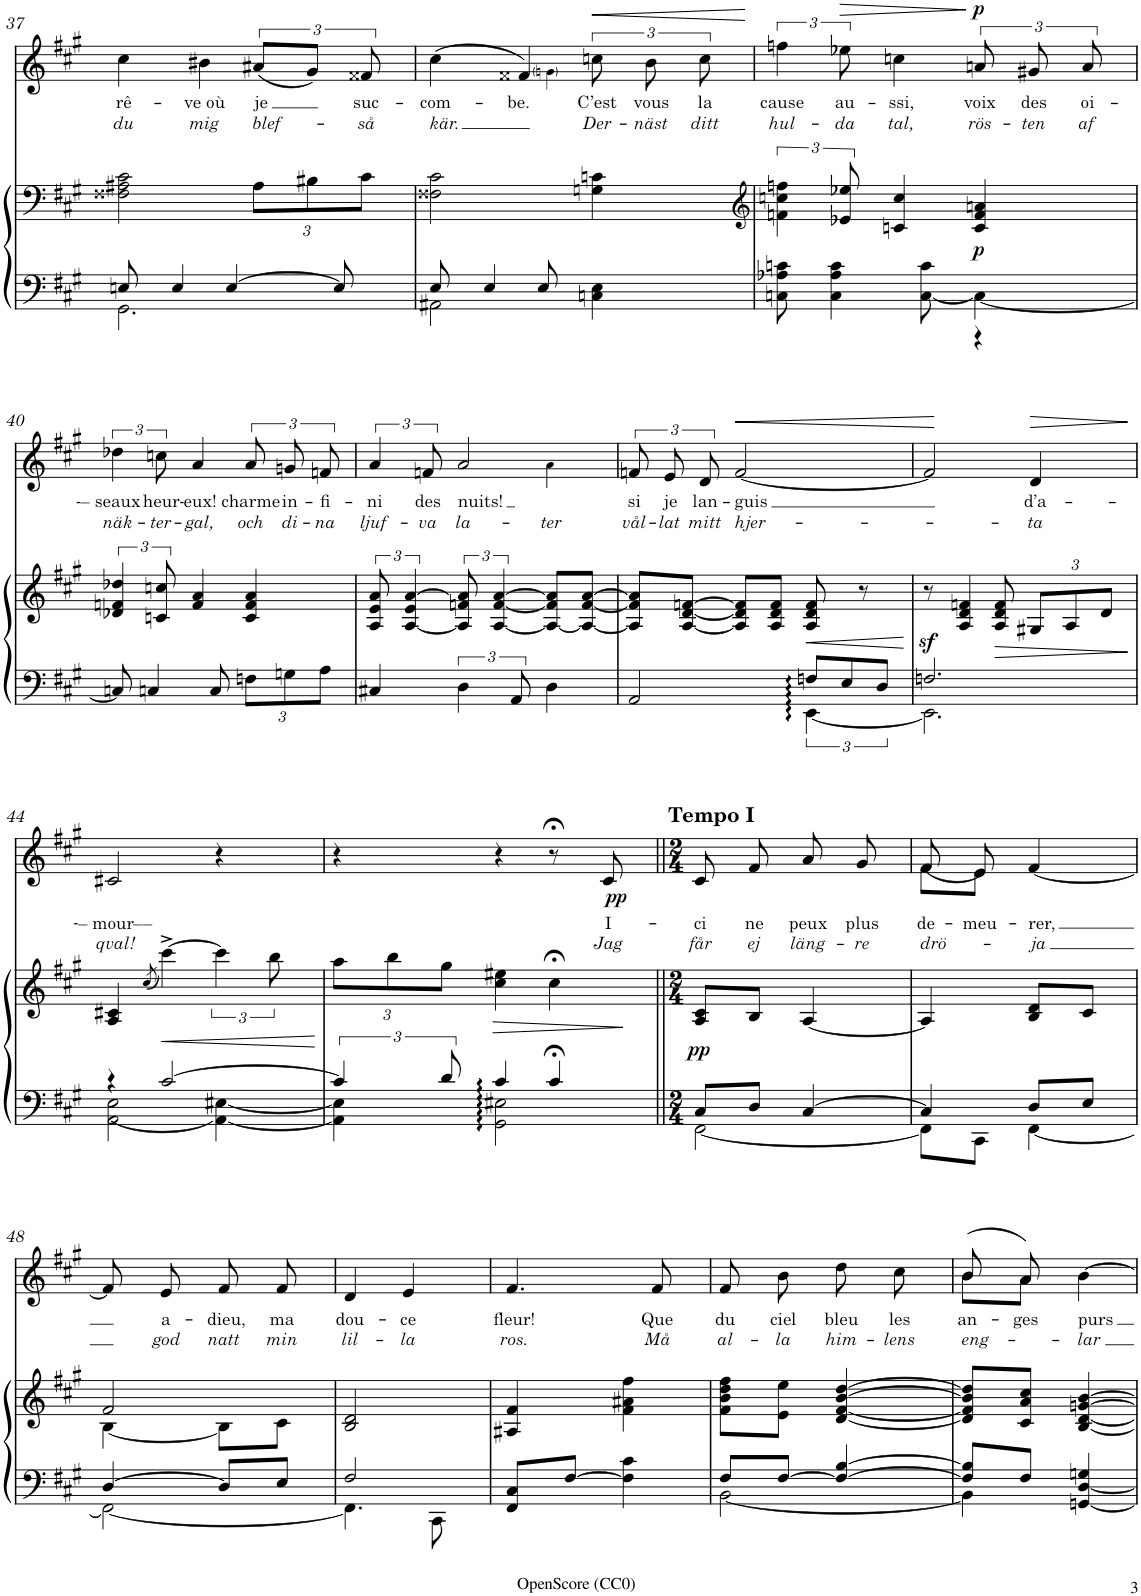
**kern	**kern	**dynam	**kern	**text	**text	**dynam
*part2	*part2	*part2	*part1	*part1	*part1	*part1
*staff3	*staff2	*staff2/3	*staff1	*staff1	*staff1	*staff1
*I"Piano	*	*	*I"Voice	*	*	*
*I'Pno	*	*	*	*	*	*
!!LO:PB:g=z
*clefF4	*clefF4	*	*clefG2	*	*	*
*k[f#c#g#]	*k[f#c#g#]	*	*k[f#c#g#]	*	*	*
*M3/4	*M3/4	*	*M3/4	*	*	*
=37	=37	=37	=37	=37	=37	=37
*^	*	*	*	*	*	*
!	!	!	!	!	!LO:LY:b	!LO:LY:b	!
8En/	2.GG#\	2F##X\ 2A#X\ 2c#\	.	4cc#\	rê-	du	.
4E/	.	.	.	.	.	.	.
!	!	!	!	!	!LO:LY:b	!LO:LY:b	!
.	.	.	.	4b#X\	-ve où	mig	.
[4E/	.	.	.	.	.	.	.
*	*	*Xbrackettup	*	*	*	*	*
!	!	!	!	!	!LO:LY:b	!LO:LY:b	!
.	.	12A#\L	.	(12a#X/L	je	blef-	.
.	.	12B#X\	.	12g#/J)	.	.	.
8E/]	.	.	.	.	.	.	.
!	!	!	!	!	!LO:LY:b	!LO:LY:b	!
.	.	12c#\J	.	12f##X/	suc-	-så	.
=38	=38	=38	=38	=38	=38	=38	=38
!	!	!	!	!	!LO:LY:b	!LO:LY:b	!
*	*	*	*	*^	*	*	*
8E/	2AA#X\	2F##X\ 2c#\	.	(4cc#\	4ryy	-com-	kär.	.
4E/	.	.	.	.	.	.	.	.
!	!	!	!	!	!	!LO:LY:b	!	!
.	.	.	.	4f##X/)	4gn\	-be.	.	.
8E/	.	.	.	.	.	.	.	.
!	!	!	!	!	!	!LO:LY:b	!LO:LY:b	!LO:HP:b
4Cn\ 4E\	4ryy	4Gn\ 4cn\	.	12ccn\	4ryy	C’est	Der-	<
!	!	!	!	!	!	!LO:LY:b	!LO:LY:b	!
.	.	.	.	12b\	.	vous	-näst	.
!	!	!	!	!	!	!LO:LY:b	!LO:LY:b	!
.	.	.	.	12cc\	.	la	ditt	.
*v	*v	*	*	*v	*v	*	*	*
.	.	.	.	.	.	[
=39	=39	=39	=39	=39	=39	=39
*	*clefG2	*	*	*	*	*
*^	*	*	*	*	*	*
*	*	*brackettup	*	*	*	*	*
!	!	!	!	!	!LO:LY:b	!LO:LY:b	!
8Cn\ 8A-X\ 8cn\	2ryy	6fn\ 6ccn\ 6ffn\	.	6ffn\	cause	hul-	.
4C\ 4A-\ 4c\	.	.	.	.	.	.	.
!	!	!	!	!	!LO:LY:b	!LO:LY:b	!LO:HP:b
.	.	12e-X/ 12ee-X/	.	12ee-X\	au-	-da	>
!	!	!	!	!	!LO:LY:b	!LO:LY:b	!
.	.	4cn/ 4cc/	.	4ccn\	-ssi,	tal,	.
[8C\ 8c\	.	.	.	.	.	.	.
!	!	!	!LO:DY:b	!	!LO:LY:b	!LO:LY:b	!LO:DY:n=1:a
4C\_	4r	4c/ 4f/ 4an/	p	12an/	voix	rös-	] p
!	!	!	!	!	!LO:LY:b	!LO:LY:b	!
.	.	.	.	12g#X/	des	-ten	.
!	!	!	!	!	!LO:LY:b	!LO:LY:b	!
.	.	.	.	12a/	oi-	af	.
*v	*v	*	*	*	*	*	*
!!LO:LB:g=z
=40	=40	=40	=40	=40	=40	=40
!	!	!	!	!LO:LY:b	!LO:LY:b	!
8Cn/]	6d-X/ 6fn/ 6dd-X/	.	6dd-X\	-– seaux	näk-	.
4Cn/	.	.	.	.	.	.
!	!	!	!	!LO:LY:b	!LO:LY:b	!
.	12cn/ 12ccn/	.	12ccn\	heur-	-ter-	.
!	!	!	!	!LO:LY:b	!LO:LY:b	!
.	4f/ 4a/	.	4a/	-eux!	-gal,	.
8C/	.	.	.	.	.	.
*Xbrackettup	*	*	*	*	*	*
!	!	!	!	!LO:LY:b	!LO:LY:b	!
12Fn\L	4c/ 4f/ 4a/	.	12a/	charme	och	.
!	!	!	!	!LO:LY:b	!LO:LY:b	!
12Gn\	.	.	12gn/	in-	di-	.
!	!	!	!	!LO:LY:b	!LO:LY:b	!
12A\J	.	.	12fn/	-fi-	-na	.
=41	=41	=41	=41	=41	=41	=41
!	!	!	!	!LO:LY:b	!LO:LY:b	!
*	*	*	*^	*	*	*
4C#X/	12A/ 12e/ 12a/	.	6a/	4ryy	-ni	ljuf-	.
.	[6A/ 6e/ [6a/	.	.	.	.	.	.
!	!	!	!	!	!LO:LY:b	!LO:LY:b	!
.	.	.	12fn/	.	des	-va	.
*brackettup	*	*	*	*	*	*	*
!	!	!	!	!	!LO:LY:b	!LO:LY:b	!
6D\	12A/] 12fn/ 12a/]	.	2a/	4ryy	nuits!	la-	.
.	[6A/ [6f/ [6a/	.	.	.	.	.	.
12AA/	.	.	.	.	.	.	.
!	!	!	!	!	!	!LO:LY:b	!
4D\	8A/_ 8f/] 8a/]L	.	.	4a\	.	-ter	.
.	8A/_ [8f/ [8a/J	.	.	.	.	.	.
*	*	*	*v	*v	*	*	*
=42	=42	=42	=42	=42	=42	=42
*^	*	*	*	*	*	*
!	!	!	!	!	!LO:LY:b	!LO:LY:b	!
2AA/	2ryy	8A/] 8f/] 8a/]L	.	12fn/	si	-vål-	.
!	!	!	!	!	!LO:LY:b	!LO:LY:b	!
.	.	.	.	12e/	je	-lat	.
.	.	[8A/ [8d/ [8fn/J	.	.	.	.	.
!	!	!	!	!	!LO:LY:b	!LO:LY:b	!
.	.	.	.	12d/	lan-	mitt	.
!	!	!	!	!	!LO:LY:b	!LO:LY:b	!LO:HP:b
.	.	8A/] 8d/] 8f/]L	.	[2f/	-guis	hjer-	<
.	.	8A/ 8d/ 8f/J	.	.	.	.	.
!	!	!	!LO:HP:b	!	!	!	!
12Fn::/L	[4EE\	8A/ 8d/ 8f/	<	.	.	.	.
12E/	.	.	.	.	.	.	.
.	.	8r	.	.	.	.	.
12D/J	.	.	.	.	.	.	.
*v	*v	*	*	*	*	*	*
.	.	.	.	.	.	[
=43	=43	=43	=43	=43	=43	=43
*^	*	*	*	*	*	*
!	!	!	!LO:DY:b	!	!	!	!
2.Fn/	2.EE\]	8r	sf	2f/]	.	.	.
.	.	4A/ 4d/ 4fn/	.	.	.	.	.
!	!	!	!LO:HP:b	!	!	!	!
.	.	8A/ 8d/ 8f/	>	.	.	.	.
*	*	*Xbrackettup	*	*	*	*	*
!	!	!	!	!	!LO:LY:b	!LO:LY:b	!LO:HP:b
.	.	12G#X/L	.	4d/	d’a-	-ta	>
.	.	12A/	.	.	.	.	.
.	.	12d/J	.	.	.	.	.
*v	*v	*	*	*	*	*	*
.	.	[	.	.	.	]
!!LO:LB:g=z
=44	=44	=44	=44	=44	=44	=44
*^	*	*	*	*	*	*
!	!	!	!	!	!LO:LY:b	!LO:LY:b	!
4r	2AA\ 2E\	4A/ 4c#X/	.	2c#X/	-– mour––	qval!	.
.	.	(8qcc#/	.	.	.	.	.
[2c#/	.	[4ccc#^\)	.	.	.	.	.
*	*	*brackettup	*	*	*	*	*
.	[4AA\ [4E#X\	6ccc#\]	.	4r	.	.	.
.	.	12bb\	.	.	.	.	.
*v	*v	*	*	*	*	*	*
.	.	]	.	.	.	.
=45	=45	=45	=45	=45	=45	=45
*^	*	*	*	*	*	*
*	*	*Xbrackettup	*	*	*	*	*
6c#/]	4AA\] 4E#\]	12aa\L	.	4r	.	.	.
.	.	12bb\	.	.	.	.	.
12d/	.	12gg#\J	.	.	.	.	.
4c#/	2GG#\:: 2E#X\::	4cc#\ 4ee#X\	.	4r	.	.	.
4c#;</	.	4cc#;<\	.	8r;<	.	.	.
!	!	!	!	!	!LO:LY:b	!LO:LY:b	!
.	.	.	.	8c#/	I-	Jag	.
=46||	=46||	=46||	=46||	=46||	=46||	=46||	=46||
*M2/4	*	*M2/4	*	*M2/4	*	*	*
!	!	!	!	!LO:TX:a:B:t=Tempo I	!	!	!
!	!	!	!LO:DY:b	!	!LO:LY:b	!LO:LY:b	!
8C#/L	[2FF#\	8A/ 8c#/L	pp	8c#/	-ci	får	.
!	!	!	!	!	!LO:LY:b	!LO:LY:b	!
8D/J	.	8B/J	.	8f#/	ne	ej	.
!	!	!	!	!	!LO:LY:b	!LO:LY:b	!
[4C#/	.	[4A/	.	8a/	peux	läng-	.
!	!	!	!	!	!LO:LY:b	!LO:LY:b	!
.	.	.	.	8g#/	plus	-re	.
=47	=47	=47	=47	=47	=47	=47	=47
!	!	!	!	!	!LO:LY:b	!LO:LY:b	!
*	*	*	*	*^	*	*	*
4C#/]	8FF#\L]	4A/]	.	(<8f#/	8f#\L	de-	drö-	.
!	!	!	!	!	!	!LO:LY:b	!	!
.	8CC#\J	.	.	8e/)	8e\J	-meu-	.	.
!	!	!	!	!	!	!LO:LY:b	!LO:LY:b	!
8D/L	[4FF#\	8B/ 8d/L	.	[4f#/	4ryy	-rer,	-ja	.
8E/J	.	8c#/J	.	.	.	.	.	.
*	*	*	*	*v	*v	*	*	*
!!LO:LB:g=z
=48	=48	=48	=48	=48	=48	=48	=48
*	*	*^	*	*	*	*	*
[4D/	2FF#\_	2f#/	[4B\	.	8f#/]	.	.	.
!	!	!	!	!	!	!LO:LY:b	!LO:LY:b	!
.	.	.	.	.	8e/	a-	god	.
!	!	!	!	!	!	!LO:LY:b	!LO:LY:b	!
8D/L]	.	.	8B\L]	.	8f#/	-dieu,	natt	.
!	!	!	!	!	!	!LO:LY:b	!LO:LY:b	!
8E/J	.	.	8c#\J	.	8f#/	ma	min	.
=49	=49	=49	=49	=49	=49	=49	=49	=49
!	!	!	!	!	!	!LO:LY:b	!LO:LY:b	!
*	*	*v	*v	*	*	*	*	*
2F#/	4.FF#\]	2B/ 2d/	.	4d/	dou-	lil-	.
!	!	!	!	!	!LO:LY:b	!LO:LY:b	!
.	.	.	.	4e/	-ce	-la	.
.	8CC#\	.	.	.	.	.	.
=50	=50	=50	=50	=50	=50	=50	=50
!	!	!	!	!	!LO:LY:b	!LO:LY:b	!
*v	*v	*	*	*	*	*	*
8FF#/ 8C#/L	4A#X/ 4f#/	.	4.f#/	fleur!	ros.	.
[8F#/J	.	.	.	.	.	.
4F#\] 4c#\	4f#\ 4a#X\ 4ff#\	.	.	.	.	.
!	!	!	!	!LO:LY:b	!LO:LY:b	!
.	.	.	8f#/	Que	Må	.
=51	=51	=51	=51	=51	=51	=51
*^	*	*	*	*	*	*
!	!	!	!	!	!LO:LY:b	!LO:LY:b	!
8F#/L	[2BB\	8f#\ 8b\ 8dd\ 8ff#\L	.	8f#/	du	al-	.
!	!	!	!	!	!LO:LY:b	!LO:LY:b	!
[8F#/J	.	8e\ 8ee\J	.	8b\	ciel	-la	.
!	!	!	!	!	!LO:LY:b	!LO:LY:b	!
4F#/_ [4B/	.	[4d/ [4f#/ [4b/ [4dd/	.	8dd\	bleu	him-	.
!	!	!	!	!	!LO:LY:b	!LO:LY:b	!
.	.	.	.	8cc#\	les	-lens	.
=52	=52	=52	=52	=52	=52	=52	=52
!	!	!	!	!	!LO:LY:b	!LO:LY:b	!
*	*	*	*	*^	*	*	*
8F#/] 8B/]L	4BB\]	8d/] 8f#/] 8b/] 8dd/]L	.	(8b\L	8b/	an-	eng-	.
!	!	!	!	!	!	!LO:LY:b	!	!
8F#/J	.	8c#/ 8a/ 8cc#/J	.	8a\J)	8a/	-ges	.	.
!	!	!	!	!	!	!LO:LY:b	!LO:LY:b	!
[4GGn/ [<4D/ 4Gn/	4ryy	[4B/ [4d/ [>4gn/ [4b/	.	[4b\	4ryy	purs	-lar	.
*v	*v	*	*	*v	*v	*	*	*
=	=	=	=	=	=	=
*-	*-	*-	*-	*-	*-	*-
